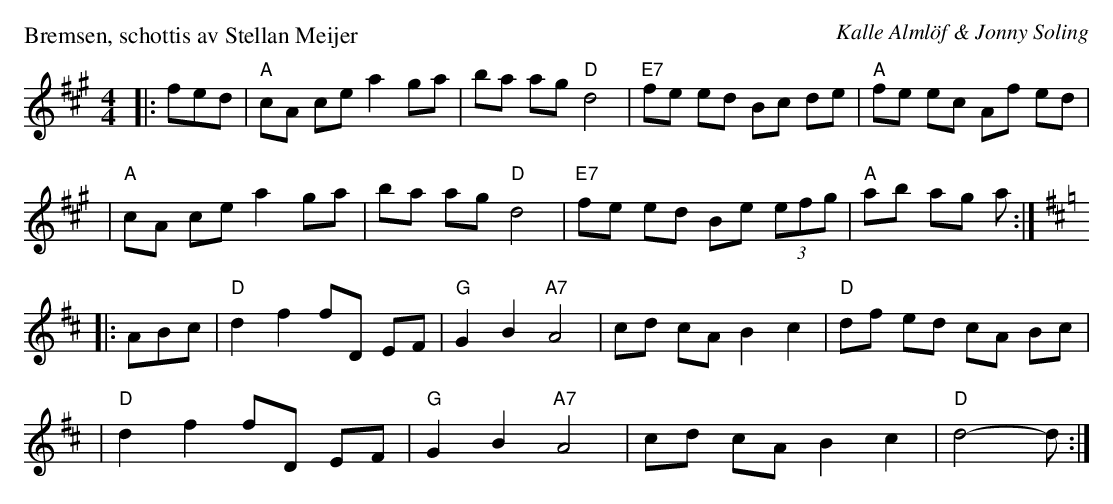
X:1
P: Bremsen, schottis av Stellan Meijer
O: Kalle Alml\"of & Jonny Soling
M: 4/4
L: 1/8
K: A
|: fed | "A"cA ce a2 ga | ba ag "D"d4 | "E7"fe ed Bc de | "A"fe ec Af ed |
|   "A"cA ce a2 ga | ba ag "D"d4 | "E7"fe ed Be (3efg | "A" ab ag a :|
K:D
|: ABc | "D"d2 f2 fD EF | "G"G2 B2 "A7"A4 | cd cA B2 c2 | "D"df ed cA Bc |
| "D"d2 f2 fD EF | "G"G2 B2 "A7"A4 | cd cA B2 c2 | "D"d4- d :|
